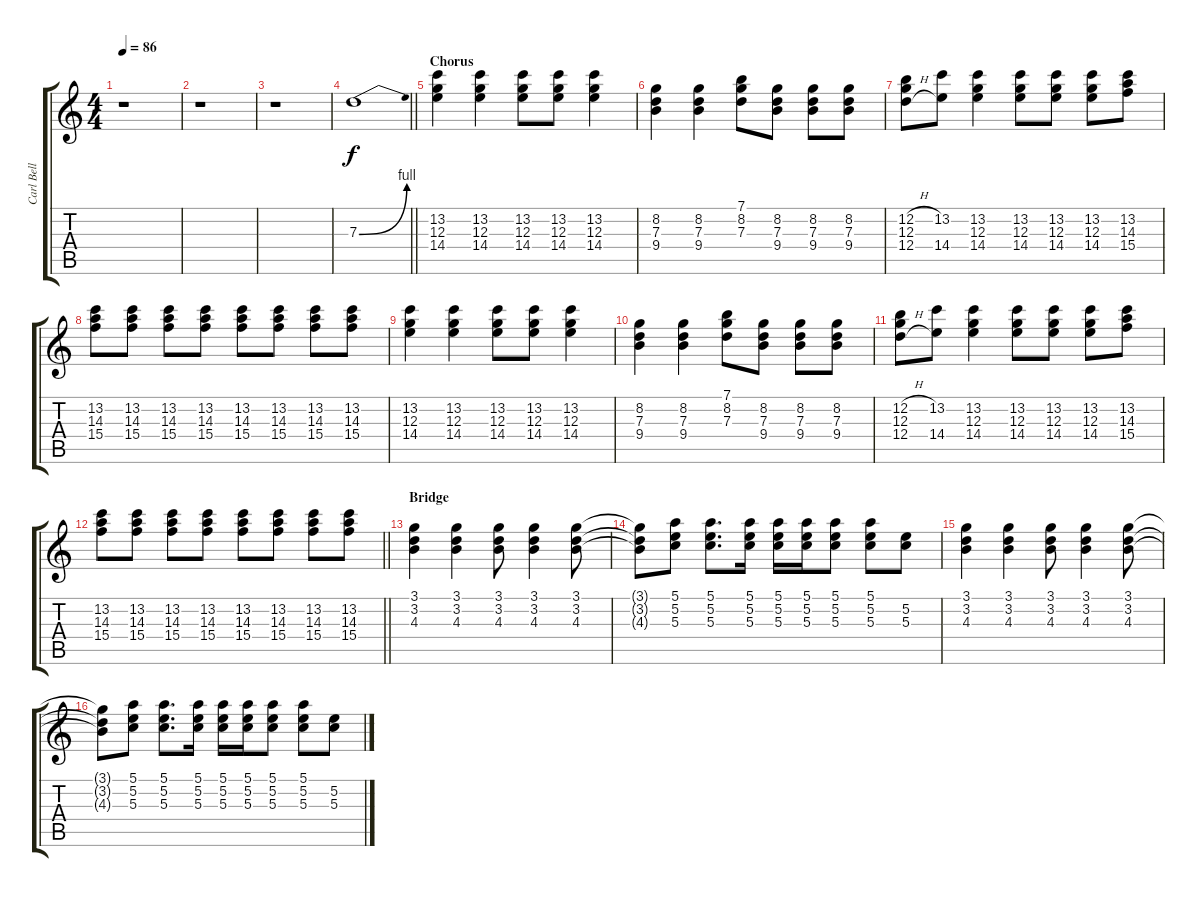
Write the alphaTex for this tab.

\track ("Carl Bell (Lead Guitar)" "Carl Bell ") {instrument distortionguitar}
\staff {score tabs}
\tuning (E4 B3 G3 D3 A2 E2) {hide}
\ts (4 4)
\tempo 86
\clef g2
\ks c
r.1{dy f} |
r.1 |
r.1 |
\barLineRight lightlight
7.3{be (bend 0 0 60 4)}.1{volume 11} |
\section ("" "Chorus")
(13.2 12.3 14.4).4{volume 13} (13.2 12.3 14.4).4 (13.2 12.3 14.4).8 (13.2 12.3 14.4).8 (13.2 12.3 14.4).4 |
(8.2 7.3 9.4).4 (8.2 7.3 9.4).4 (7.1 8.2 7.3).8 (8.2 7.3 9.4).8 (8.2 7.3 9.4).8 (8.2 7.3 9.4).8 |
(12.2{h} 12.3 12.4{h}).8 (13.2 14.4).8 (13.2 12.3 14.4).4 (13.2 12.3 14.4).8 (13.2 12.3 14.4).8 (13.2 12.3 14.4).8 (13.2 14.3 15.4).8 |
(13.2 14.3 15.4).8 (13.2 14.3 15.4).8 (13.2 14.3 15.4).8 (13.2 14.3 15.4).8 (13.2 14.3 15.4).8 (13.2 14.3 15.4).8 (13.2 14.3 15.4).8 (13.2 14.3 15.4).8 |
(13.2 12.3 14.4).4 (13.2 12.3 14.4).4 (13.2 12.3 14.4).8 (13.2 12.3 14.4).8 (13.2 12.3 14.4).4 |
(8.2 7.3 9.4).4 (8.2 7.3 9.4).4 (7.1 8.2 7.3).8 (8.2 7.3 9.4).8 (8.2 7.3 9.4).8 (8.2 7.3 9.4).8 |
(12.2{h} 12.3 12.4{h}).8 (13.2 14.4).8 (13.2 12.3 14.4).4 (13.2 12.3 14.4).8 (13.2 12.3 14.4).8 (13.2 12.3 14.4).8 (13.2 14.3 15.4).8 |
\barLineRight lightlight
(13.2 14.3 15.4).8 (13.2 14.3 15.4).8 (13.2 14.3 15.4).8 (13.2 14.3 15.4).8 (13.2 14.3 15.4).8 (13.2 14.3 15.4).8 (13.2 14.3 15.4).8 (13.2 14.3 15.4).8 |
\section ("" "Bridge")
(3.1 3.2 4.3).4 (3.1 3.2 4.3).4 (3.1 3.2 4.3).8 (3.1 3.2 4.3).4 (3.1 3.2 4.3).8 |
(3.1{t} 3.2{t} 4.3{t}).8 (5.1 5.2 5.3).8 (5.1 5.2 5.3).8{d} (5.1 5.2 5.3).16 (5.1 5.2 5.3).16 (5.1 5.2 5.3).16 (5.1 5.2 5.3).8 (5.1 5.2 5.3).8 (5.2 5.3).8 |
(3.1 3.2 4.3).4 (3.1 3.2 4.3).4 (3.1 3.2 4.3).8 (3.1 3.2 4.3).4 (3.1 3.2 4.3).8 |
(3.1{t} 3.2{t} 4.3{t}).8 (5.1 5.2 5.3).8 (5.1 5.2 5.3).8{d} (5.1 5.2 5.3).16 (5.1 5.2 5.3).16 (5.1 5.2 5.3).16 (5.1 5.2 5.3).8 (5.1 5.2 5.3).8 (5.2 5.3).8
